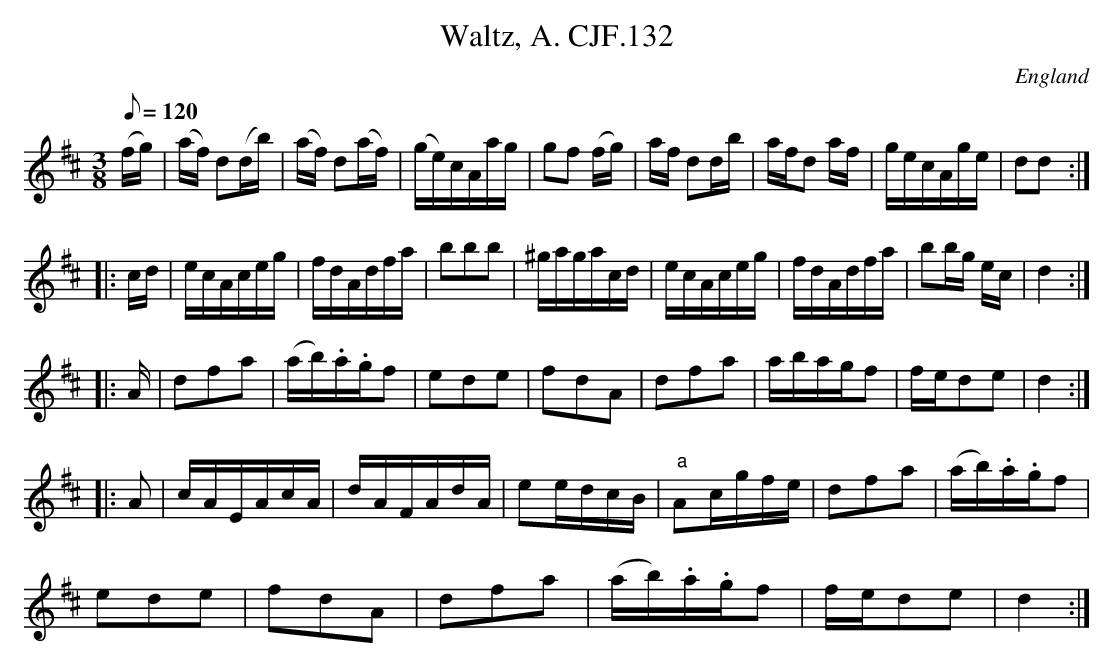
X:1
T:Waltz, A. CJF.132
O:England
M:3/8
L:1/16
Q:1/8=120
K:D major
(fg)|(af) d2(db)|(af) d2(af)|(ge)cAag|\
g2f2 (fg)|af d2db|afd2 af|gecAge|d2d2:|!
|:cd|ecAceg|fdAdfa|b2b2b2|^gagacd|\
ecAceg|fdAdfa|b2bg ec|d4:|!
|:A|d2f2a2|(ab).a.gf2|e2d2e2|f2d2A2|\
d2f2a2|abagf2|fed2e2|d4:|!
|:A2|cAEAcA|dAFAdA|e2edcB|" a "A2cgfe|\
d2f2a2|(ab).a.gf2|!
e2d2e2|f2d2A2|\
d2f2a2|(ab).a.gf2|fed2e2|d4:|
